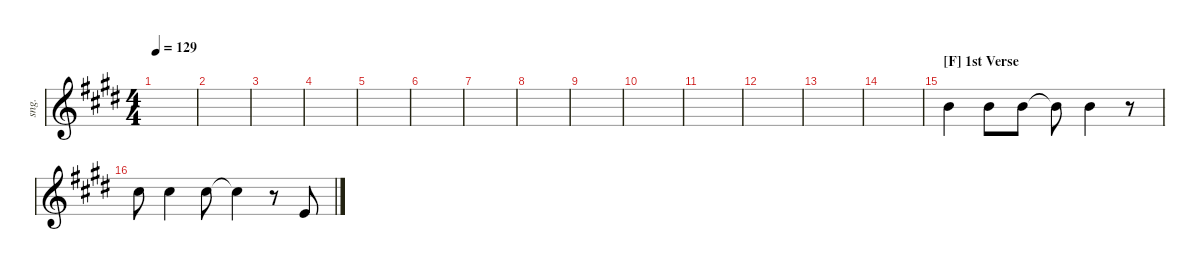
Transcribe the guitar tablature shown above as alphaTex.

\defaultSystemsLayout 4
\hideDynamics
\bracketExtendMode nobrackets
\track ("Vocals" "sng.") {instrument voiceoohs}
\staff {score}
\tuning (E4 B3 G3 D3 A2 E2)
\ts (4 4)
\tempo 129
\clef g2
\ks e
|
|
|
|
|
|
|
|
|
|
|
|
|
|
\section ("F" "1st Verse")
7.1{acc forcenatural}.4 7.1{acc forcenatural}.8 7.1{acc forcenatural}.8 7.1{t acc forcenatural}.8 7.1{acc forcenatural}.4 r.8 |
9.1{acc #}.8 9.1{acc #}.4 9.1{acc #}.8 9.1{t acc #}.4 r.8 0.1{acc forcenatural}.8
